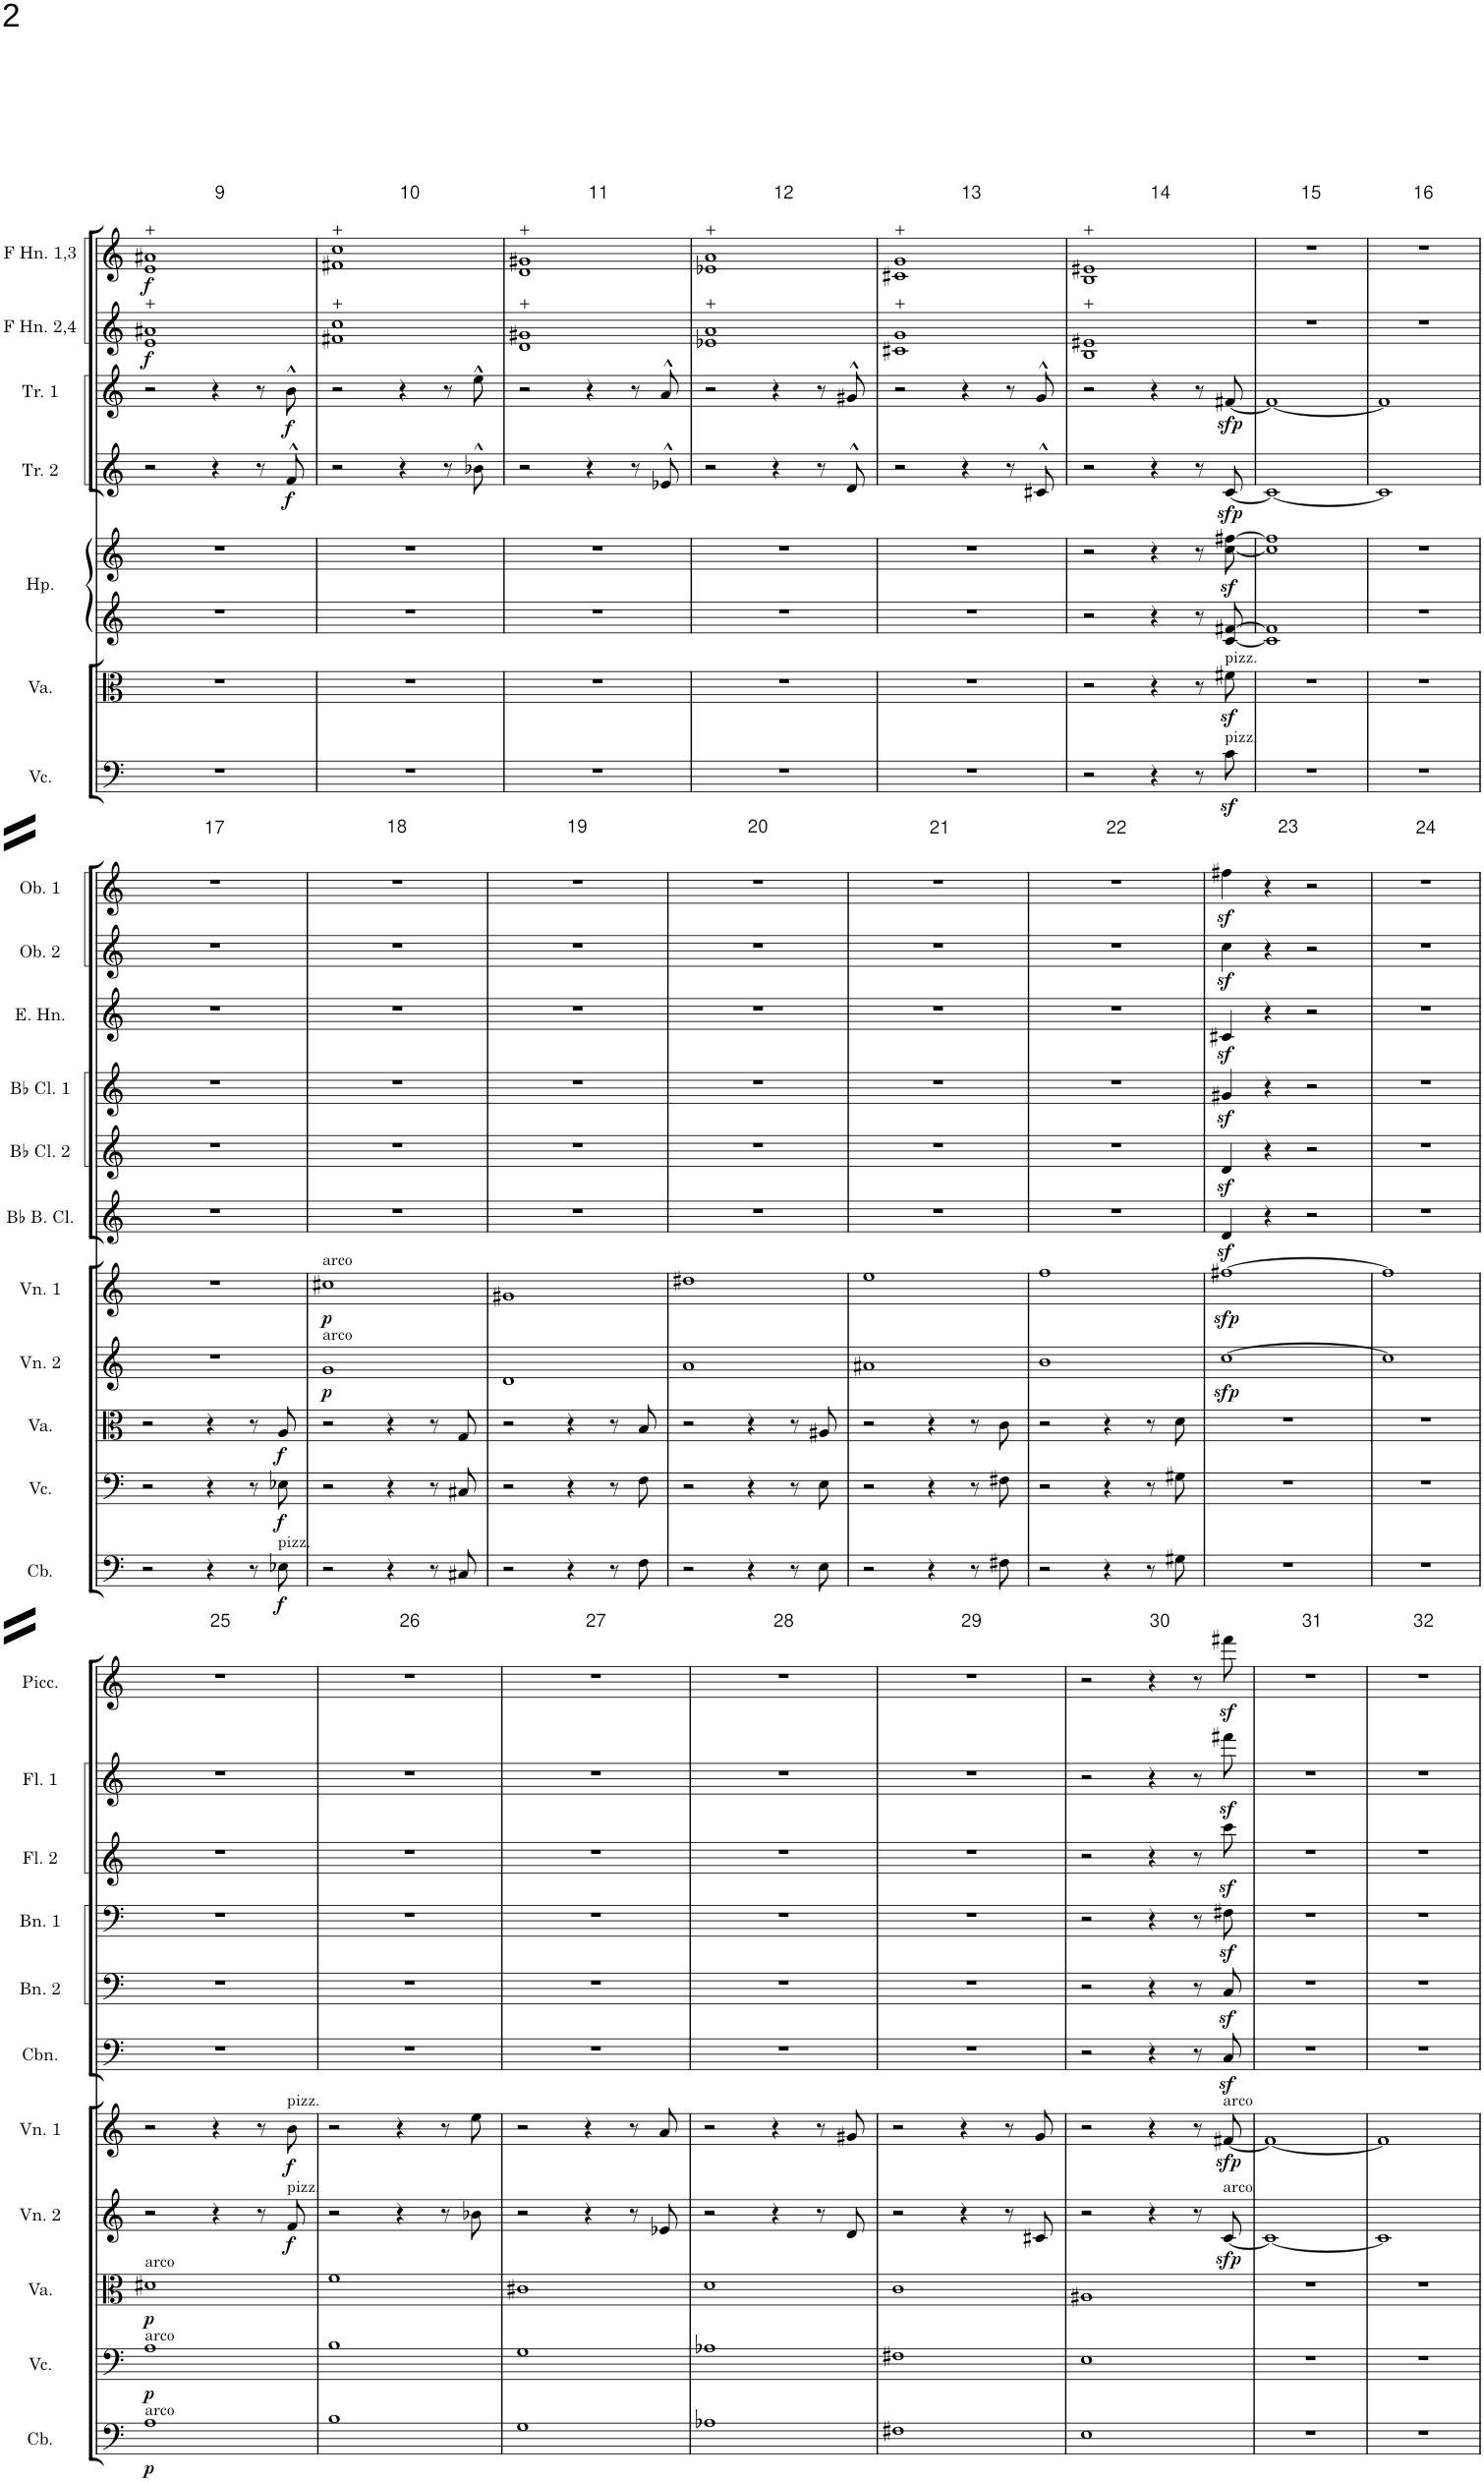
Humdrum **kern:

**kern	**dynam	**kern	**dynam	**kern	**dynam	**kern	**dynam	**kern	**dynam	**kern	**kern	**kern	**dynam	**kern	**dynam	**kern	**dynam	**kern	**dynam	**kern	**kern	**kern	**kern	**kern	**kern	**kern	**kern	**kern	**kern	**kern	**kern
*part22	*part22	*part21	*part21	*part20	*part20	*part19	*part19	*part18	*part18	*part17	*part17	*part16	*part16	*part15	*part15	*part14	*part14	*part13	*part13	*part12	*part11	*part10	*part9	*part8	*part7	*part6	*part5	*part4	*part3	*part2	*part1
*staff23	*staff23	*staff22	*staff22	*staff21	*staff21	*staff20	*staff20	*staff19	*staff19	*staff18	*staff17	*staff16	*staff16	*staff15	*staff15	*staff14	*staff14	*staff13	*staff13	*staff12	*staff11	*staff10	*staff9	*staff8	*staff7	*staff6	*staff5	*staff4	*staff3	*staff2	*staff1
*I"Contrabass	*	*I"Violoncello	*	*I"Viola	*	*I"Violin 2	*	*I"Violin 1	*	*I"Harp	*	*I"Trumpet 2	*	*I"Trumpet 1	*	*I"Horn in F 2,4	*	*I"Horn in F 1,3	*	*I"Contrabassoon	*I"Bassoon 2	*I"Bassoon 1	*I"Bb Bass Clarinet	*I"Bb Clarinet 2	*I"Bb Clarinet 1	*I"English Horn	*I"Oboe 2	*I"Oboe 1	*I"Flute 2	*I"Flute 1	*I"Piccolo
*I'Cb.	*	*I'Vc.	*	*I'Va.	*	*I'Vn. 2	*	*I'Vn. 1	*	*I'Hp.	*	*I'Tr. 2	*	*I'Tr. 1	*	*	*	*	*	*I'Cbn.	*I'Bn. 2	*I'Bn. 1	*I'Bb B. Cl.	*I'Bb Cl. 2	*I'Bb Cl. 1	*I'E. Hn.	*I'Ob. 2	*I'Ob. 1	*I'Fl. 2	*I'Fl. 1	*I'Picc.
!!LO:PB:g=z
*clefF4	*	*clefF4	*	*clefC3	*	*clefG2	*	*clefG2	*	*clefG2	*clefG2	*clefG2	*	*clefG2	*	*clefG2	*	*clefG2	*	*clefF4	*clefF4	*clefF4	*clefG2	*clefG2	*clefG2	*clefG2	*clefG2	*clefG2	*clefG2	*clefG2	*clefG2
*Trd7c12	*	*	*	*	*	*	*	*	*	*	*	*Trd1c2	*	*Trd1c2	*	*Trd4c7	*	*Trd4c7	*	*Trd7c12	*	*	*Trd8c14	*Trd1c2	*Trd1c2	*Trd4c7	*	*	*	*	*Trd-7c-12
*k[]	*	*k[]	*	*k[]	*	*k[]	*	*k[]	*	*k[]	*k[]	*k[]	*	*k[]	*	*k[]	*	*k[]	*	*k[]	*k[]	*k[]	*k[]	*k[]	*k[]	*k[]	*k[]	*k[]	*k[]	*k[]	*k[]
*M2/2	*	*M2/2	*	*M2/2	*	*M2/2	*	*M2/2	*	*M2/2	*M2/2	*M2/2	*	*M2/2	*	*M2/2	*	*M2/2	*	*M2/2	*M2/2	*M2/2	*M2/2	*M2/2	*M2/2	*M2/2	*M2/2	*M2/2	*M2/2	*M2/2	*M2/2
=9	=9	=9	=9	=9	=9	=9	=9	=9	=9	=9	=9	=9	=9	=9	=9	=9	=9	=9	=9	=9	=9	=9	=9	=9	=9	=9	=9	=9	=9	=9	=9
!	!	!	!	!	!	!	!	!	!	!	!	!	!	!	!	!	!LO:DY:b	!	!LO:DY:b	!	!	!	!	!	!	!	!	!	!	!	!
1r	.	1r	.	1r	.	1r	.	1r	.	1r	1r	2r	.	2r	.	1e 1a#X	f	1e 1a#X	f	1r	1r	1r	1r	1r	1r	1r	1r	1r	1r	1r	1r
.	.	.	.	.	.	.	.	.	.	.	.	4r	.	4r	.	.	.	.	.	.	.	.	.	.	.	.	.	.	.	.	.
.	.	.	.	.	.	.	.	.	.	.	.	8r	.	8r	.	.	.	.	.	.	.	.	.	.	.	.	.	.	.	.	.
!	!	!	!	!	!	!	!	!	!	!	!	!	!LO:DY:b	!	!LO:DY:b	!	!	!	!	!	!	!	!	!	!	!	!	!	!	!	!
.	.	.	.	.	.	.	.	.	.	.	.	8f^^/	f	8b^^\	f	.	.	.	.	.	.	.	.	.	.	.	.	.	.	.	.
=10	=10	=10	=10	=10	=10	=10	=10	=10	=10	=10	=10	=10	=10	=10	=10	=10	=10	=10	=10	=10	=10	=10	=10	=10	=10	=10	=10	=10	=10	=10	=10
1r	.	1r	.	1r	.	1r	.	1r	.	1r	1r	2r	.	2r	.	1f#X 1cc	.	1f#X 1cc	.	1r	1r	1r	1r	1r	1r	1r	1r	1r	1r	1r	1r
.	.	.	.	.	.	.	.	.	.	.	.	4r	.	4r	.	.	.	.	.	.	.	.	.	.	.	.	.	.	.	.	.
.	.	.	.	.	.	.	.	.	.	.	.	8r	.	8r	.	.	.	.	.	.	.	.	.	.	.	.	.	.	.	.	.
.	.	.	.	.	.	.	.	.	.	.	.	8b-X^^\	.	8ee^^\	.	.	.	.	.	.	.	.	.	.	.	.	.	.	.	.	.
=11	=11	=11	=11	=11	=11	=11	=11	=11	=11	=11	=11	=11	=11	=11	=11	=11	=11	=11	=11	=11	=11	=11	=11	=11	=11	=11	=11	=11	=11	=11	=11
1r	.	1r	.	1r	.	1r	.	1r	.	1r	1r	2r	.	2r	.	1d 1g#X	.	1d 1g#X	.	1r	1r	1r	1r	1r	1r	1r	1r	1r	1r	1r	1r
.	.	.	.	.	.	.	.	.	.	.	.	4r	.	4r	.	.	.	.	.	.	.	.	.	.	.	.	.	.	.	.	.
.	.	.	.	.	.	.	.	.	.	.	.	8r	.	8r	.	.	.	.	.	.	.	.	.	.	.	.	.	.	.	.	.
.	.	.	.	.	.	.	.	.	.	.	.	8e-X^^/	.	8a^^/	.	.	.	.	.	.	.	.	.	.	.	.	.	.	.	.	.
=12	=12	=12	=12	=12	=12	=12	=12	=12	=12	=12	=12	=12	=12	=12	=12	=12	=12	=12	=12	=12	=12	=12	=12	=12	=12	=12	=12	=12	=12	=12	=12
1r	.	1r	.	1r	.	1r	.	1r	.	1r	1r	2r	.	2r	.	1e-X 1a	.	1e-X 1a	.	1r	1r	1r	1r	1r	1r	1r	1r	1r	1r	1r	1r
.	.	.	.	.	.	.	.	.	.	.	.	4r	.	4r	.	.	.	.	.	.	.	.	.	.	.	.	.	.	.	.	.
.	.	.	.	.	.	.	.	.	.	.	.	8r	.	8r	.	.	.	.	.	.	.	.	.	.	.	.	.	.	.	.	.
.	.	.	.	.	.	.	.	.	.	.	.	8d^^/	.	8g#X^^/	.	.	.	.	.	.	.	.	.	.	.	.	.	.	.	.	.
=13	=13	=13	=13	=13	=13	=13	=13	=13	=13	=13	=13	=13	=13	=13	=13	=13	=13	=13	=13	=13	=13	=13	=13	=13	=13	=13	=13	=13	=13	=13	=13
1r	.	1r	.	1r	.	1r	.	1r	.	1r	1r	2r	.	2r	.	1c#X 1g	.	1c#X 1g	.	1r	1r	1r	1r	1r	1r	1r	1r	1r	1r	1r	1r
.	.	.	.	.	.	.	.	.	.	.	.	4r	.	4r	.	.	.	.	.	.	.	.	.	.	.	.	.	.	.	.	.
.	.	.	.	.	.	.	.	.	.	.	.	8r	.	8r	.	.	.	.	.	.	.	.	.	.	.	.	.	.	.	.	.
.	.	.	.	.	.	.	.	.	.	.	.	8c#X^^/	.	8g^^/	.	.	.	.	.	.	.	.	.	.	.	.	.	.	.	.	.
=14	=14	=14	=14	=14	=14	=14	=14	=14	=14	=14	=14	=14	=14	=14	=14	=14	=14	=14	=14	=14	=14	=14	=14	=14	=14	=14	=14	=14	=14	=14	=14
1r	.	2r	.	2r	.	1r	.	1r	.	2r	2r	2r	.	2r	.	1B 1e#X	.	1B 1e#X	.	1r	1r	1r	1r	1r	1r	1r	1r	1r	1r	1r	1r
.	.	4r	.	4r	.	.	.	.	.	4r	4r	4r	.	4r	.	.	.	.	.	.	.	.	.	.	.	.	.	.	.	.	.
.	.	8r	.	8r	.	.	.	.	.	8r	8r	8r	.	8r	.	.	.	.	.	.	.	.	.	.	.	.	.	.	.	.	.
!	!	!	!	!LO:TX:a:t=pizz.	!	!	!	!	!	!	!	!	!	!	!	!	!	!	!	!	!	!	!	!	!	!	!	!	!	!	!
!	!	!LO:TX:a:t=pizz.	!	!	!	!	!	!	!	!	!	!	!	!	!	!	!	!	!	!	!	!	!	!	!	!	!	!	!	!	!
!	!	!	!	!	!	!	!	!	!	!	!	!	!LO:DY:b	!	!LO:DY:b	!	!	!	!	!	!	!	!	!	!	!	!	!	!	!	!
.	.	8cz<\	.	8f#Xz<\	.	.	.	.	.	[8c/ [8f#X/	[8cc\z< [8ff#X\z<	[8c/	sfp	[8f#X/	sfp	.	.	.	.	.	.	.	.	.	.	.	.	.	.	.	.
=15	=15	=15	=15	=15	=15	=15	=15	=15	=15	=15	=15	=15	=15	=15	=15	=15	=15	=15	=15	=15	=15	=15	=15	=15	=15	=15	=15	=15	=15	=15	=15
1r	.	1r	.	1r	.	1r	.	1r	.	1c] 1f#]	1cc] 1ff#]	1c_	.	1f#_	.	1r	.	1r	.	1r	1r	1r	1r	1r	1r	1r	1r	1r	1r	1r	1r
=16	=16	=16	=16	=16	=16	=16	=16	=16	=16	=16	=16	=16	=16	=16	=16	=16	=16	=16	=16	=16	=16	=16	=16	=16	=16	=16	=16	=16	=16	=16	=16
1r	.	1r	.	1r	.	1r	.	1r	.	1r	1r	1c]	.	1f#]	.	1r	.	1r	.	1r	1r	1r	1r	1r	1r	1r	1r	1r	1r	1r	1r
!!LO:LB:g=z
=17	=17	=17	=17	=17	=17	=17	=17	=17	=17	=17	=17	=17	=17	=17	=17	=17	=17	=17	=17	=17	=17	=17	=17	=17	=17	=17	=17	=17	=17	=17	=17
2r	.	2r	.	2r	.	1r	.	1r	.	1r	1r	1r	.	1r	.	1r	.	1r	.	1r	1r	1r	1r	1r	1r	1r	1r	1r	1r	1r	1r
4r	.	4r	.	4r	.	.	.	.	.	.	.	.	.	.	.	.	.	.	.	.	.	.	.	.	.	.	.	.	.	.	.
8r	.	8r	.	8r	.	.	.	.	.	.	.	.	.	.	.	.	.	.	.	.	.	.	.	.	.	.	.	.	.	.	.
!LO:TX:a:t=pizz.	!	!	!	!	!	!	!	!	!	!	!	!	!	!	!	!	!	!	!	!	!	!	!	!	!	!	!	!	!	!	!
!	!LO:DY:b	!	!LO:DY:b	!	!LO:DY:b	!	!	!	!	!	!	!	!	!	!	!	!	!	!	!	!	!	!	!	!	!	!	!	!	!	!
8E-X\	f	8E-X\	f	8A/	f	.	.	.	.	.	.	.	.	.	.	.	.	.	.	.	.	.	.	.	.	.	.	.	.	.	.
=18	=18	=18	=18	=18	=18	=18	=18	=18	=18	=18	=18	=18	=18	=18	=18	=18	=18	=18	=18	=18	=18	=18	=18	=18	=18	=18	=18	=18	=18	=18	=18
!	!	!	!	!	!	!	!	!LO:TX:a:t=arco	!	!	!	!	!	!	!	!	!	!	!	!	!	!	!	!	!	!	!	!	!	!	!
!	!	!	!	!	!	!LO:TX:a:t=arco	!	!	!	!	!	!	!	!	!	!	!	!	!	!	!	!	!	!	!	!	!	!	!	!	!
!	!	!	!	!	!	!	!LO:DY:b	!	!LO:DY:b	!	!	!	!	!	!	!	!	!	!	!	!	!	!	!	!	!	!	!	!	!	!
2r	.	2r	.	2r	.	1g	p	1cc#X	p	1r	1r	1r	.	1r	.	1r	.	1r	.	1r	1r	1r	1r	1r	1r	1r	1r	1r	1r	1r	1r
4r	.	4r	.	4r	.	.	.	.	.	.	.	.	.	.	.	.	.	.	.	.	.	.	.	.	.	.	.	.	.	.	.
8r	.	8r	.	8r	.	.	.	.	.	.	.	.	.	.	.	.	.	.	.	.	.	.	.	.	.	.	.	.	.	.	.
8C#X/	.	8C#X/	.	8G/	.	.	.	.	.	.	.	.	.	.	.	.	.	.	.	.	.	.	.	.	.	.	.	.	.	.	.
=19	=19	=19	=19	=19	=19	=19	=19	=19	=19	=19	=19	=19	=19	=19	=19	=19	=19	=19	=19	=19	=19	=19	=19	=19	=19	=19	=19	=19	=19	=19	=19
2r	.	2r	.	2r	.	1d	.	1g#X	.	1r	1r	1r	.	1r	.	1r	.	1r	.	1r	1r	1r	1r	1r	1r	1r	1r	1r	1r	1r	1r
4r	.	4r	.	4r	.	.	.	.	.	.	.	.	.	.	.	.	.	.	.	.	.	.	.	.	.	.	.	.	.	.	.
8r	.	8r	.	8r	.	.	.	.	.	.	.	.	.	.	.	.	.	.	.	.	.	.	.	.	.	.	.	.	.	.	.
8F\	.	8F\	.	8B/	.	.	.	.	.	.	.	.	.	.	.	.	.	.	.	.	.	.	.	.	.	.	.	.	.	.	.
=20	=20	=20	=20	=20	=20	=20	=20	=20	=20	=20	=20	=20	=20	=20	=20	=20	=20	=20	=20	=20	=20	=20	=20	=20	=20	=20	=20	=20	=20	=20	=20
2r	.	2r	.	2r	.	1a	.	1dd#X	.	1r	1r	1r	.	1r	.	1r	.	1r	.	1r	1r	1r	1r	1r	1r	1r	1r	1r	1r	1r	1r
4r	.	4r	.	4r	.	.	.	.	.	.	.	.	.	.	.	.	.	.	.	.	.	.	.	.	.	.	.	.	.	.	.
8r	.	8r	.	8r	.	.	.	.	.	.	.	.	.	.	.	.	.	.	.	.	.	.	.	.	.	.	.	.	.	.	.
8E\	.	8E\	.	8A#X/	.	.	.	.	.	.	.	.	.	.	.	.	.	.	.	.	.	.	.	.	.	.	.	.	.	.	.
=21	=21	=21	=21	=21	=21	=21	=21	=21	=21	=21	=21	=21	=21	=21	=21	=21	=21	=21	=21	=21	=21	=21	=21	=21	=21	=21	=21	=21	=21	=21	=21
2r	.	2r	.	2r	.	1a#X	.	1ee	.	1r	1r	1r	.	1r	.	1r	.	1r	.	1r	1r	1r	1r	1r	1r	1r	1r	1r	1r	1r	1r
4r	.	4r	.	4r	.	.	.	.	.	.	.	.	.	.	.	.	.	.	.	.	.	.	.	.	.	.	.	.	.	.	.
8r	.	8r	.	8r	.	.	.	.	.	.	.	.	.	.	.	.	.	.	.	.	.	.	.	.	.	.	.	.	.	.	.
8F#X\	.	8F#X\	.	8c\	.	.	.	.	.	.	.	.	.	.	.	.	.	.	.	.	.	.	.	.	.	.	.	.	.	.	.
=22	=22	=22	=22	=22	=22	=22	=22	=22	=22	=22	=22	=22	=22	=22	=22	=22	=22	=22	=22	=22	=22	=22	=22	=22	=22	=22	=22	=22	=22	=22	=22
2r	.	2r	.	2r	.	1b	.	1ff	.	1r	1r	1r	.	1r	.	1r	.	1r	.	1r	1r	1r	1r	1r	1r	1r	1r	1r	1r	1r	1r
4r	.	4r	.	4r	.	.	.	.	.	.	.	.	.	.	.	.	.	.	.	.	.	.	.	.	.	.	.	.	.	.	.
8r	.	8r	.	8r	.	.	.	.	.	.	.	.	.	.	.	.	.	.	.	.	.	.	.	.	.	.	.	.	.	.	.
8G#X\	.	8G#X\	.	8d\	.	.	.	.	.	.	.	.	.	.	.	.	.	.	.	.	.	.	.	.	.	.	.	.	.	.	.
=23	=23	=23	=23	=23	=23	=23	=23	=23	=23	=23	=23	=23	=23	=23	=23	=23	=23	=23	=23	=23	=23	=23	=23	=23	=23	=23	=23	=23	=23	=23	=23
!	!	!	!	!	!	!	!LO:DY:b	!	!LO:DY:b	!	!	!	!	!	!	!	!	!	!	!	!	!	!	!	!	!	!	!	!	!	!
1r	.	1r	.	1r	.	[1cc	sfp	[1ff#X	sfp	1r	1r	1r	.	1r	.	1r	.	1r	.	1r	1r	1r	4dz</	4dz</	4g#Xz</	4c#Xz</	4ccz<\	4ff#Xz<\	1r	1r	1r
.	.	.	.	.	.	.	.	.	.	.	.	.	.	.	.	.	.	.	.	.	.	.	4r	4r	4r	4r	4r	4r	.	.	.
.	.	.	.	.	.	.	.	.	.	.	.	.	.	.	.	.	.	.	.	.	.	.	2r	2r	2r	2r	2r	2r	.	.	.
=24	=24	=24	=24	=24	=24	=24	=24	=24	=24	=24	=24	=24	=24	=24	=24	=24	=24	=24	=24	=24	=24	=24	=24	=24	=24	=24	=24	=24	=24	=24	=24
1r	.	1r	.	1r	.	1cc]	.	1ff#]	.	1r	1r	1r	.	1r	.	1r	.	1r	.	1r	1r	1r	1r	1r	1r	1r	1r	1r	1r	1r	1r
!!LO:LB:g=z
=25	=25	=25	=25	=25	=25	=25	=25	=25	=25	=25	=25	=25	=25	=25	=25	=25	=25	=25	=25	=25	=25	=25	=25	=25	=25	=25	=25	=25	=25	=25	=25
!	!	!	!	!LO:TX:a:t=arco	!	!	!	!	!	!	!	!	!	!	!	!	!	!	!	!	!	!	!	!	!	!	!	!	!	!	!
!	!	!LO:TX:a:t=arco	!	!	!	!	!	!	!	!	!	!	!	!	!	!	!	!	!	!	!	!	!	!	!	!	!	!	!	!	!
!LO:TX:a:t=arco	!	!	!	!	!	!	!	!	!	!	!	!	!	!	!	!	!	!	!	!	!	!	!	!	!	!	!	!	!	!	!
!	!LO:DY:b	!	!LO:DY:b	!	!LO:DY:b	!	!	!	!	!	!	!	!	!	!	!	!	!	!	!	!	!	!	!	!	!	!	!	!	!	!
1A	p	1A	p	1d#X	p	2r	.	2r	.	1r	1r	1r	.	1r	.	1r	.	1r	.	1r	1r	1r	1r	1r	1r	1r	1r	1r	1r	1r	1r
.	.	.	.	.	.	4r	.	4r	.	.	.	.	.	.	.	.	.	.	.	.	.	.	.	.	.	.	.	.	.	.	.
.	.	.	.	.	.	8r	.	8r	.	.	.	.	.	.	.	.	.	.	.	.	.	.	.	.	.	.	.	.	.	.	.
!	!	!	!	!	!	!	!	!LO:TX:a:t=pizz.	!	!	!	!	!	!	!	!	!	!	!	!	!	!	!	!	!	!	!	!	!	!	!
!	!	!	!	!	!	!LO:TX:a:t=pizz.	!	!	!	!	!	!	!	!	!	!	!	!	!	!	!	!	!	!	!	!	!	!	!	!	!
!	!	!	!	!	!	!	!LO:DY:b	!	!LO:DY:b	!	!	!	!	!	!	!	!	!	!	!	!	!	!	!	!	!	!	!	!	!	!
.	.	.	.	.	.	8f/	f	8b\	f	.	.	.	.	.	.	.	.	.	.	.	.	.	.	.	.	.	.	.	.	.	.
=26	=26	=26	=26	=26	=26	=26	=26	=26	=26	=26	=26	=26	=26	=26	=26	=26	=26	=26	=26	=26	=26	=26	=26	=26	=26	=26	=26	=26	=26	=26	=26
1B	.	1B	.	1f	.	2r	.	2r	.	1r	1r	1r	.	1r	.	1r	.	1r	.	1r	1r	1r	1r	1r	1r	1r	1r	1r	1r	1r	1r
.	.	.	.	.	.	4r	.	4r	.	.	.	.	.	.	.	.	.	.	.	.	.	.	.	.	.	.	.	.	.	.	.
.	.	.	.	.	.	8r	.	8r	.	.	.	.	.	.	.	.	.	.	.	.	.	.	.	.	.	.	.	.	.	.	.
.	.	.	.	.	.	8b-X\	.	8ee\	.	.	.	.	.	.	.	.	.	.	.	.	.	.	.	.	.	.	.	.	.	.	.
=27	=27	=27	=27	=27	=27	=27	=27	=27	=27	=27	=27	=27	=27	=27	=27	=27	=27	=27	=27	=27	=27	=27	=27	=27	=27	=27	=27	=27	=27	=27	=27
1G	.	1G	.	1c#X	.	2r	.	2r	.	1r	1r	1r	.	1r	.	1r	.	1r	.	1r	1r	1r	1r	1r	1r	1r	1r	1r	1r	1r	1r
.	.	.	.	.	.	4r	.	4r	.	.	.	.	.	.	.	.	.	.	.	.	.	.	.	.	.	.	.	.	.	.	.
.	.	.	.	.	.	8r	.	8r	.	.	.	.	.	.	.	.	.	.	.	.	.	.	.	.	.	.	.	.	.	.	.
.	.	.	.	.	.	8e-X/	.	8a/	.	.	.	.	.	.	.	.	.	.	.	.	.	.	.	.	.	.	.	.	.	.	.
=28	=28	=28	=28	=28	=28	=28	=28	=28	=28	=28	=28	=28	=28	=28	=28	=28	=28	=28	=28	=28	=28	=28	=28	=28	=28	=28	=28	=28	=28	=28	=28
1A-X	.	1A-X	.	1d	.	2r	.	2r	.	1r	1r	1r	.	1r	.	1r	.	1r	.	1r	1r	1r	1r	1r	1r	1r	1r	1r	1r	1r	1r
.	.	.	.	.	.	4r	.	4r	.	.	.	.	.	.	.	.	.	.	.	.	.	.	.	.	.	.	.	.	.	.	.
.	.	.	.	.	.	8r	.	8r	.	.	.	.	.	.	.	.	.	.	.	.	.	.	.	.	.	.	.	.	.	.	.
.	.	.	.	.	.	8d/	.	8g#X/	.	.	.	.	.	.	.	.	.	.	.	.	.	.	.	.	.	.	.	.	.	.	.
=29	=29	=29	=29	=29	=29	=29	=29	=29	=29	=29	=29	=29	=29	=29	=29	=29	=29	=29	=29	=29	=29	=29	=29	=29	=29	=29	=29	=29	=29	=29	=29
1F#X	.	1F#X	.	1c	.	2r	.	2r	.	1r	1r	1r	.	1r	.	1r	.	1r	.	1r	1r	1r	1r	1r	1r	1r	1r	1r	1r	1r	1r
.	.	.	.	.	.	4r	.	4r	.	.	.	.	.	.	.	.	.	.	.	.	.	.	.	.	.	.	.	.	.	.	.
.	.	.	.	.	.	8r	.	8r	.	.	.	.	.	.	.	.	.	.	.	.	.	.	.	.	.	.	.	.	.	.	.
.	.	.	.	.	.	8c#X/	.	8g/	.	.	.	.	.	.	.	.	.	.	.	.	.	.	.	.	.	.	.	.	.	.	.
=30	=30	=30	=30	=30	=30	=30	=30	=30	=30	=30	=30	=30	=30	=30	=30	=30	=30	=30	=30	=30	=30	=30	=30	=30	=30	=30	=30	=30	=30	=30	=30
1E	.	1E	.	1A#X	.	2r	.	2r	.	1r	1r	1r	.	1r	.	1r	.	1r	.	2r	2r	2r	1r	1r	1r	1r	1r	1r	2r	2r	2r
.	.	.	.	.	.	4r	.	4r	.	.	.	.	.	.	.	.	.	.	.	4r	4r	4r	.	.	.	.	.	.	4r	4r	4r
.	.	.	.	.	.	8r	.	8r	.	.	.	.	.	.	.	.	.	.	.	8r	8r	8r	.	.	.	.	.	.	8r	8r	8r
!	!	!	!	!	!	!	!	!LO:TX:a:t=arco	!	!	!	!	!	!	!	!	!	!	!	!	!	!	!	!	!	!	!	!	!	!	!
!	!	!	!	!	!	!LO:TX:a:t=arco	!	!	!	!	!	!	!	!	!	!	!	!	!	!	!	!	!	!	!	!	!	!	!	!	!
!	!	!	!	!	!	!	!LO:DY:b	!	!LO:DY:b	!	!	!	!	!	!	!	!	!	!	!	!	!	!	!	!	!	!	!	!	!	!
.	.	.	.	.	.	[8c/	sfp	[8f#X/	sfp	.	.	.	.	.	.	.	.	.	.	8Cz</	8Cz</	8F#Xz<\	.	.	.	.	.	.	8cccz<\	8fff#Xz<\	8fff#Xz<\
=31	=31	=31	=31	=31	=31	=31	=31	=31	=31	=31	=31	=31	=31	=31	=31	=31	=31	=31	=31	=31	=31	=31	=31	=31	=31	=31	=31	=31	=31	=31	=31
1r	.	1r	.	1r	.	1c_	.	1f#_	.	1r	1r	1r	.	1r	.	1r	.	1r	.	1r	1r	1r	1r	1r	1r	1r	1r	1r	1r	1r	1r
=32	=32	=32	=32	=32	=32	=32	=32	=32	=32	=32	=32	=32	=32	=32	=32	=32	=32	=32	=32	=32	=32	=32	=32	=32	=32	=32	=32	=32	=32	=32	=32
1r	.	1r	.	1r	.	1c]	.	1f#]	.	1r	1r	1r	.	1r	.	1r	.	1r	.	1r	1r	1r	1r	1r	1r	1r	1r	1r	1r	1r	1r
=	=	=	=	=	=	=	=	=	=	=	=	=	=	=	=	=	=	=	=	=	=	=	=	=	=	=	=	=	=	=	=
*-	*-	*-	*-	*-	*-	*-	*-	*-	*-	*-	*-	*-	*-	*-	*-	*-	*-	*-	*-	*-	*-	*-	*-	*-	*-	*-	*-	*-	*-	*-	*-
